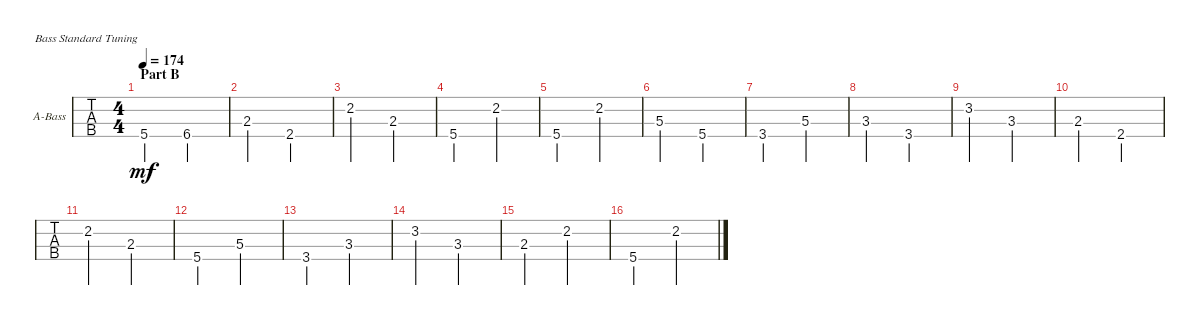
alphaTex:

\defaultSystemsLayout 4
\bracketExtendMode groupsimilarinstruments
\firstSystemTrackNameOrientation horizontal
\otherSystemsTrackNameOrientation horizontal
\track ("Acoustic Bass" "A-Bass") {instrument acousticbass}
\staff {tabs}
\tuning (G2 D2 A1 E1)
\ts (4 4)
\section ("" "Part B")
\tempo 174
\clef f4
\ks c
5.4.2{dy mf} 6.4.2 |
2.3.2 2.4.2 |
2.2.2 2.3.2 |
5.4.2 2.2.2 |
5.4.2 2.2.2 |
5.3.2 5.4.2 |
3.4.2 5.3.2 |
3.3.2 3.4.2 |
3.2.2 3.3.2 |
2.3.2 2.4.2 |
2.2.2 2.3.2 |
5.4.2 5.3.2 |
3.4.2 3.3.2 |
3.2.2 3.3.2 |
2.3.2 2.2.2 |
5.4.2 2.2.2
